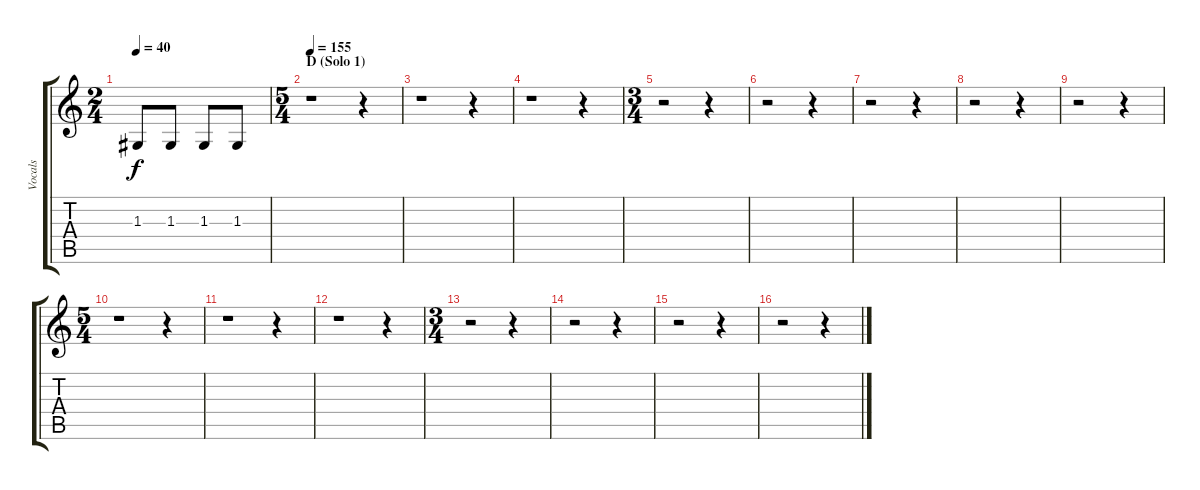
\track ("Vocals" "Vocals") {instrument lead6voice}
\staff {score tabs}
\tuning (E4 B3 G3 D3 A2 E2) {hide}
\ts (2 4)
\tempo 40
\clef g2
\ks c
1.3.8{dy f} 1.3.8 1.3.8 1.3.8 |
\ts (5 4)
\section ("" "D (Solo 1)")
\tempo 155
r.1 r.4 |
r.1 r.4 |
r.1 r.4 |
\ts (3 4)
r.2 r.4 |
r.2 r.4 |
r.2 r.4 |
r.2 r.4 |
r.2 r.4 |
\ts (5 4)
r.1 r.4 |
r.1 r.4 |
r.1 r.4 |
\ts (3 4)
r.2 r.4 |
r.2 r.4 |
r.2 r.4 |
r.2 r.4
